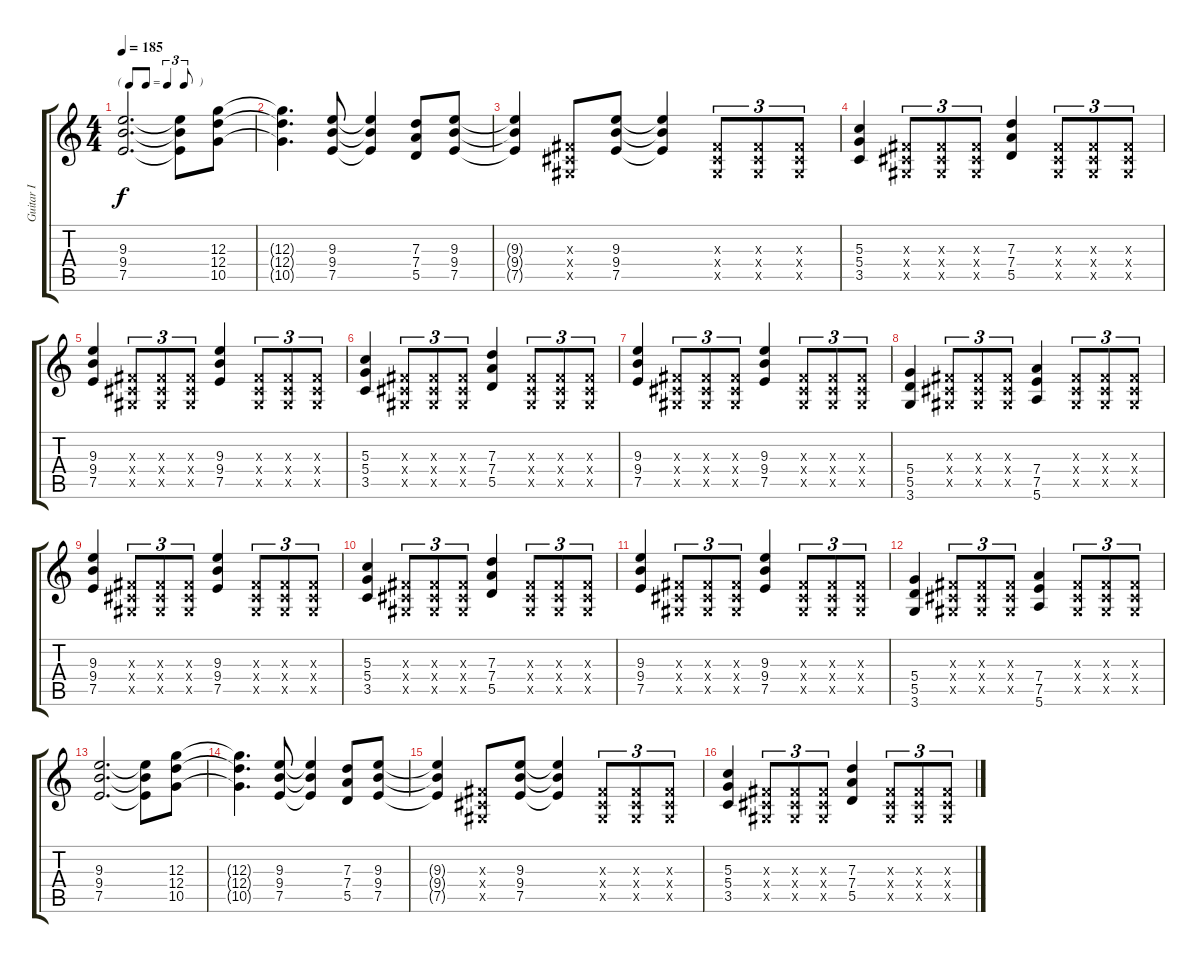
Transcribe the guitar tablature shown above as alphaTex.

\track ("Guitar I" "Guitar I") {instrument overdrivenguitar}
\staff {score tabs}
\tuning (E4 B3 G3 D3 A2 E2) {hide}
\ts (4 4)
\tf triplet8th
\tempo 185
\clef g2
\ks c
(9.3 9.4 7.5).2{d dy f} (9.3{t} 9.4{t} 7.5{t}).8 (12.3 12.4 10.5).8 |
(12.3{t} 12.4{t} 10.5{t}).4{d} (9.3 9.4 7.5).8 (9.3{t} 9.4{t} 7.5{t}).4 (7.3 7.4 5.5).8 (9.3 9.4 7.5).8 |
(9.3{t} 9.4{t} 7.5{t}).4 (-1.3{x} -1.4{x} -1.5{x}).8 (9.3 9.4 7.5).8 (9.3{t} 9.4{t} 7.5{t}).4 (-1.3{x} -1.4{x} -1.5{x}).8{tu (3 2)} (-1.3{x} -1.4{x} -1.5{x}).8{tu (3 2)} (-1.3{x} -1.4{x} -1.5{x}).8{tu (3 2)} |
(5.3 5.4 3.5).4 (-1.3{x} -1.4{x} -1.5{x}).8{tu (3 2)} (-1.3{x} -1.4{x} -1.5{x}).8{tu (3 2)} (-1.3{x} -1.4{x} -1.5{x}).8{tu (3 2)} (7.3 7.4 5.5).4 (-1.3{x} -1.4{x} -1.5{x}).8{tu (3 2)} (-1.3{x} -1.4{x} -1.5{x}).8{tu (3 2)} (-1.3{x} -1.4{x} -1.5{x}).8{tu (3 2)} |
(9.3 9.4 7.5).4 (-1.3{x} -1.4{x} -1.5{x}).8{tu (3 2)} (-1.3{x} -1.4{x} -1.5{x}).8{tu (3 2)} (-1.3{x} -1.4{x} -1.5{x}).8{tu (3 2)} (9.3 9.4 7.5).4 (-1.3{x} -1.4{x} -1.5{x}).8{tu (3 2)} (-1.3{x} -1.4{x} -1.5{x}).8{tu (3 2)} (-1.3{x} -1.4{x} -1.5{x}).8{tu (3 2)} |
(5.3 5.4 3.5).4 (-1.3{x} -1.4{x} -1.5{x}).8{tu (3 2)} (-1.3{x} -1.4{x} -1.5{x}).8{tu (3 2)} (-1.3{x} -1.4{x} -1.5{x}).8{tu (3 2)} (7.3 7.4 5.5).4 (-1.3{x} -1.4{x} -1.5{x}).8{tu (3 2)} (-1.3{x} -1.4{x} -1.5{x}).8{tu (3 2)} (-1.3{x} -1.4{x} -1.5{x}).8{tu (3 2)} |
(9.3 9.4 7.5).4 (-1.3{x} -1.4{x} -1.5{x}).8{tu (3 2)} (-1.3{x} -1.4{x} -1.5{x}).8{tu (3 2)} (-1.3{x} -1.4{x} -1.5{x}).8{tu (3 2)} (9.3 9.4 7.5).4 (-1.3{x} -1.4{x} -1.5{x}).8{tu (3 2)} (-1.3{x} -1.4{x} -1.5{x}).8{tu (3 2)} (-1.3{x} -1.4{x} -1.5{x}).8{tu (3 2)} |
(5.4 5.5 3.6).4 (-1.3{x} -1.4{x} -1.5{x}).8{tu (3 2)} (-1.3{x} -1.4{x} -1.5{x}).8{tu (3 2)} (-1.3{x} -1.4{x} -1.5{x}).8{tu (3 2)} (7.4 7.5 5.6).4 (-1.3{x} -1.4{x} -1.5{x}).8{tu (3 2)} (-1.3{x} -1.4{x} -1.5{x}).8{tu (3 2)} (-1.3{x} -1.4{x} -1.5{x}).8{tu (3 2)} |
(9.3 9.4 7.5).4 (-1.3{x} -1.4{x} -1.5{x}).8{tu (3 2)} (-1.3{x} -1.4{x} -1.5{x}).8{tu (3 2)} (-1.3{x} -1.4{x} -1.5{x}).8{tu (3 2)} (9.3 9.4 7.5).4 (-1.3{x} -1.4{x} -1.5{x}).8{tu (3 2)} (-1.3{x} -1.4{x} -1.5{x}).8{tu (3 2)} (-1.3{x} -1.4{x} -1.5{x}).8{tu (3 2)} |
(5.3 5.4 3.5).4 (-1.3{x} -1.4{x} -1.5{x}).8{tu (3 2)} (-1.3{x} -1.4{x} -1.5{x}).8{tu (3 2)} (-1.3{x} -1.4{x} -1.5{x}).8{tu (3 2)} (7.3 7.4 5.5).4 (-1.3{x} -1.4{x} -1.5{x}).8{tu (3 2)} (-1.3{x} -1.4{x} -1.5{x}).8{tu (3 2)} (-1.3{x} -1.4{x} -1.5{x}).8{tu (3 2)} |
(9.3 9.4 7.5).4 (-1.3{x} -1.4{x} -1.5{x}).8{tu (3 2)} (-1.3{x} -1.4{x} -1.5{x}).8{tu (3 2)} (-1.3{x} -1.4{x} -1.5{x}).8{tu (3 2)} (9.3 9.4 7.5).4 (-1.3{x} -1.4{x} -1.5{x}).8{tu (3 2)} (-1.3{x} -1.4{x} -1.5{x}).8{tu (3 2)} (-1.3{x} -1.4{x} -1.5{x}).8{tu (3 2)} |
(5.4 5.5 3.6).4 (-1.3{x} -1.4{x} -1.5{x}).8{tu (3 2)} (-1.3{x} -1.4{x} -1.5{x}).8{tu (3 2)} (-1.3{x} -1.4{x} -1.5{x}).8{tu (3 2)} (7.4 7.5 5.6).4 (-1.3{x} -1.4{x} -1.5{x}).8{tu (3 2)} (-1.3{x} -1.4{x} -1.5{x}).8{tu (3 2)} (-1.3{x} -1.4{x} -1.5{x}).8{tu (3 2)} |
(9.3 9.4 7.5).2{d} (9.3{t} 9.4{t} 7.5{t}).8 (12.3 12.4 10.5).8 |
(12.3{t} 12.4{t} 10.5{t}).4{d} (9.3 9.4 7.5).8 (9.3{t} 9.4{t} 7.5{t}).4 (7.3 7.4 5.5).8 (9.3 9.4 7.5).8 |
(9.3{t} 9.4{t} 7.5{t}).4 (-1.3{x} -1.4{x} -1.5{x}).8 (9.3 9.4 7.5).8 (9.3{t} 9.4{t} 7.5{t}).4 (-1.3{x} -1.4{x} -1.5{x}).8{tu (3 2)} (-1.3{x} -1.4{x} -1.5{x}).8{tu (3 2)} (-1.3{x} -1.4{x} -1.5{x}).8{tu (3 2)} |
(5.3 5.4 3.5).4 (-1.3{x} -1.4{x} -1.5{x}).8{tu (3 2)} (-1.3{x} -1.4{x} -1.5{x}).8{tu (3 2)} (-1.3{x} -1.4{x} -1.5{x}).8{tu (3 2)} (7.3 7.4 5.5).4 (-1.3{x} -1.4{x} -1.5{x}).8{tu (3 2)} (-1.3{x} -1.4{x} -1.5{x}).8{tu (3 2)} (-1.3{x} -1.4{x} -1.5{x}).8{tu (3 2)}
